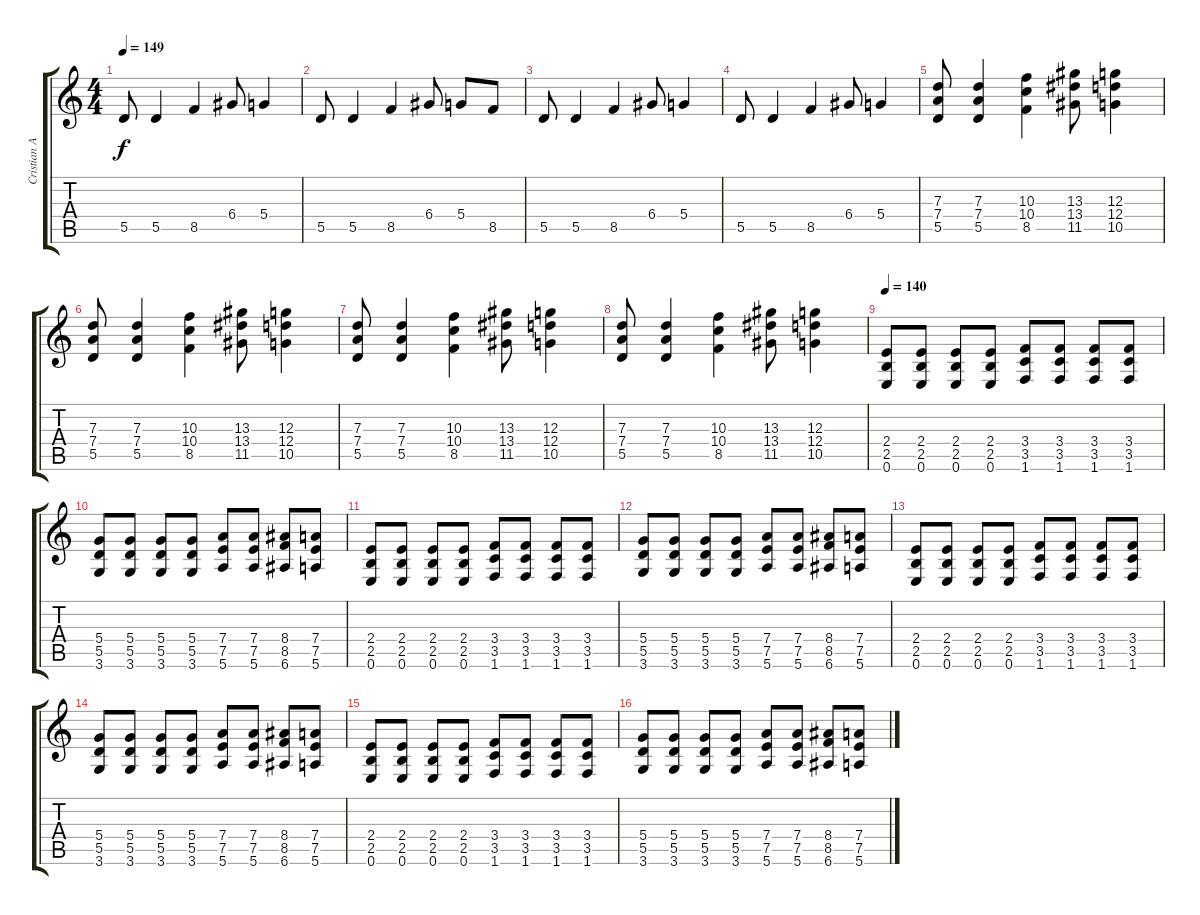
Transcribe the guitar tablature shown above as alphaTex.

\track ("Cristian Aldana" "Cristian A") {instrument overdrivenguitar}
\staff {score tabs}
\tuning (E4 B3 G3 D3 A2 E2) {hide}
\ts (4 4)
\tempo 149
\clef g2
\ks c
5.5.8{dy f} 5.5.4 8.5.4 6.4.8 5.4.4 |
5.5.8 5.5.4 8.5.4 6.4.8 5.4.8 8.5.8 |
5.5.8 5.5.4 8.5.4 6.4.8 5.4.4 |
5.5.8 5.5.4 8.5.4 6.4.8 5.4.4 |
(7.3 7.4 5.5).8 (7.3 7.4 5.5).4 (10.3 10.4 8.5).4 (13.3 13.4 11.5).8 (12.3 12.4 10.5).4 |
(7.3 7.4 5.5).8 (7.3 7.4 5.5).4 (10.3 10.4 8.5).4 (13.3 13.4 11.5).8 (12.3 12.4 10.5).4 |
(7.3 7.4 5.5).8 (7.3 7.4 5.5).4 (10.3 10.4 8.5).4 (13.3 13.4 11.5).8 (12.3 12.4 10.5).4 |
(7.3 7.4 5.5).8 (7.3 7.4 5.5).4 (10.3 10.4 8.5).4 (13.3 13.4 11.5).8 (12.3 12.4 10.5).4 |
\tempo 140
(2.4 2.5 0.6).8 (2.4 2.5 0.6).8 (2.4 2.5 0.6).8 (2.4 2.5 0.6).8 (3.4 3.5 1.6).8 (3.4 3.5 1.6).8 (3.4 3.5 1.6).8 (3.4 3.5 1.6).8 |
(5.4 5.5 3.6).8 (5.4 5.5 3.6).8 (5.4 5.5 3.6).8 (5.4 5.5 3.6).8 (7.4 7.5 5.6).8 (7.4 7.5 5.6).8 (8.4 8.5 6.6).8 (7.4 7.5 5.6).8 |
(2.4 2.5 0.6).8 (2.4 2.5 0.6).8 (2.4 2.5 0.6).8 (2.4 2.5 0.6).8 (3.4 3.5 1.6).8 (3.4 3.5 1.6).8 (3.4 3.5 1.6).8 (3.4 3.5 1.6).8 |
(5.4 5.5 3.6).8 (5.4 5.5 3.6).8 (5.4 5.5 3.6).8 (5.4 5.5 3.6).8 (7.4 7.5 5.6).8 (7.4 7.5 5.6).8 (8.4 8.5 6.6).8 (7.4 7.5 5.6).8 |
(2.4 2.5 0.6).8 (2.4 2.5 0.6).8 (2.4 2.5 0.6).8 (2.4 2.5 0.6).8 (3.4 3.5 1.6).8 (3.4 3.5 1.6).8 (3.4 3.5 1.6).8 (3.4 3.5 1.6).8 |
(5.4 5.5 3.6).8 (5.4 5.5 3.6).8 (5.4 5.5 3.6).8 (5.4 5.5 3.6).8 (7.4 7.5 5.6).8 (7.4 7.5 5.6).8 (8.4 8.5 6.6).8 (7.4 7.5 5.6).8 |
(2.4 2.5 0.6).8 (2.4 2.5 0.6).8 (2.4 2.5 0.6).8 (2.4 2.5 0.6).8 (3.4 3.5 1.6).8 (3.4 3.5 1.6).8 (3.4 3.5 1.6).8 (3.4 3.5 1.6).8 |
(5.4 5.5 3.6).8 (5.4 5.5 3.6).8 (5.4 5.5 3.6).8 (5.4 5.5 3.6).8 (7.4 7.5 5.6).8 (7.4 7.5 5.6).8 (8.4 8.5 6.6).8 (7.4 7.5 5.6).8
